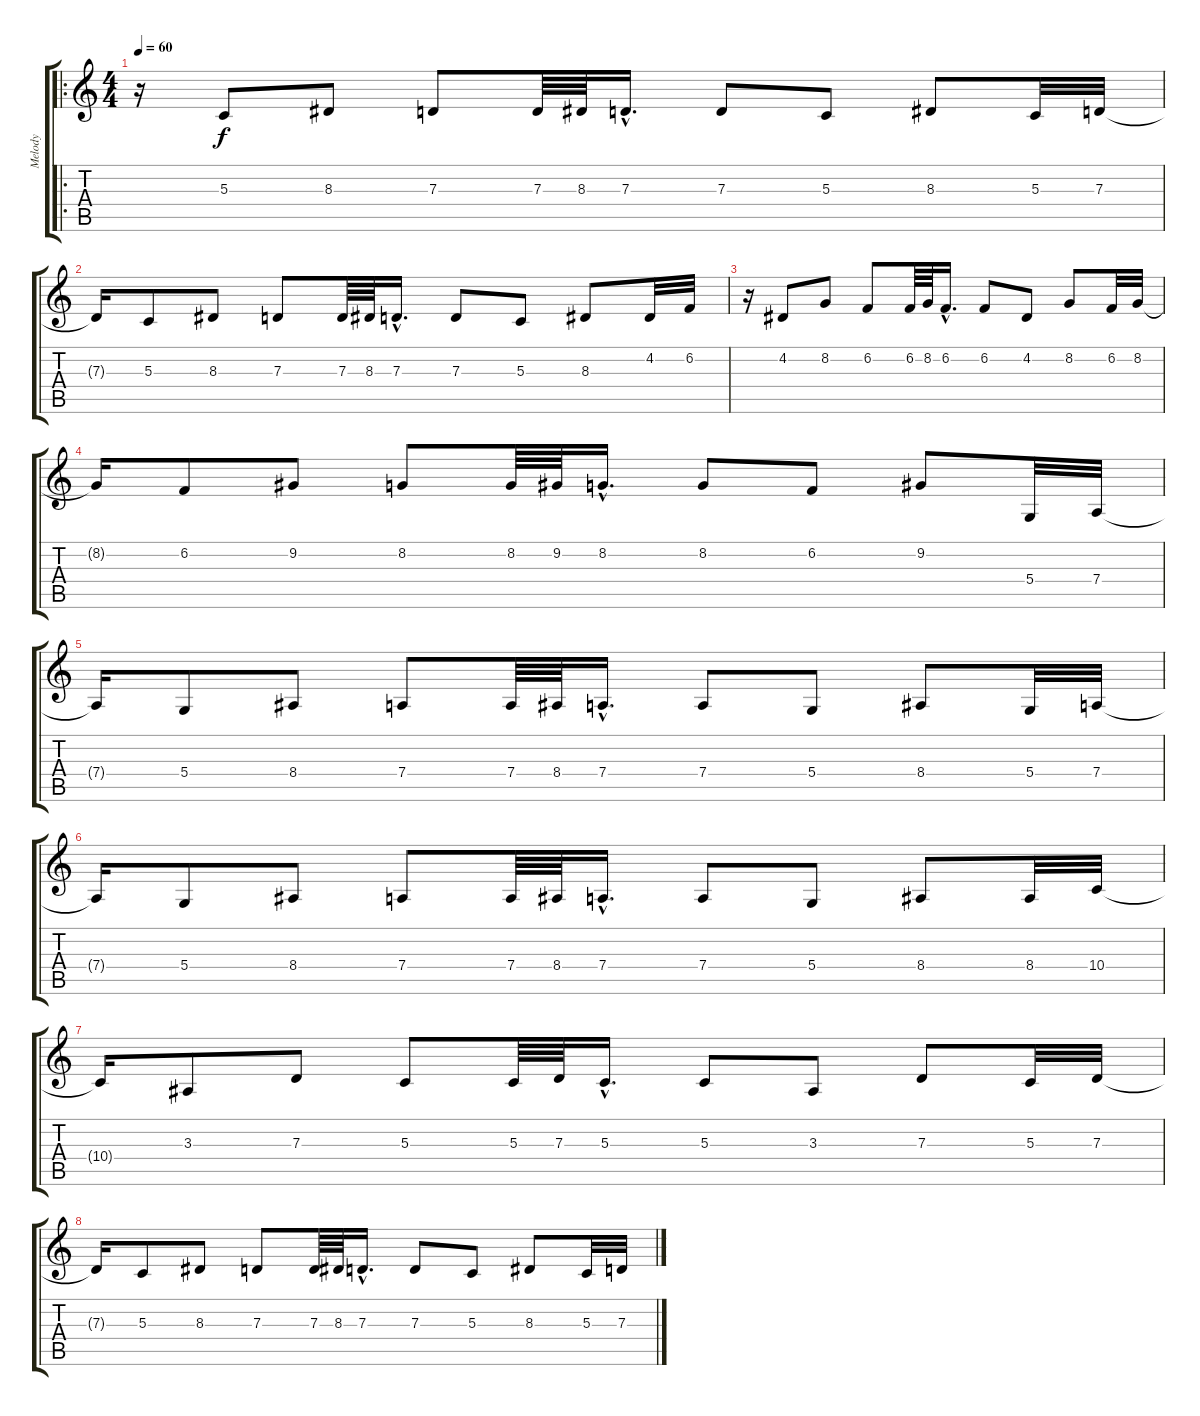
\track ("Melody" "Melody") {instrument clavinet}
\staff {score tabs}
\tuning (E4 B3 G3 D3 A2 E2) {hide}
\ro
\ts (4 4)
\tempo 60
\clef g2
\ks c
r.16{dy f instrument clavinet} 5.3.8 8.3.8 7.3.8 7.3.64 8.3.64 7.3{hac}.16{d} 7.3.8 5.3.8 8.3.8 5.3.32 7.3.32 |
7.3{t}.16 5.3.8 8.3.8 7.3.8 7.3.64 8.3.64 7.3{hac}.16{d} 7.3.8 5.3.8 8.3.8 4.2.32 6.2.32 |
r.16 4.2.8 8.2.8 6.2.8 6.2.64 8.2.64 6.2{hac}.16{d} 6.2.8 4.2.8 8.2.8 6.2.32 8.2.32 |
8.2{t}.16 6.2.8 9.2.8 8.2.8 8.2.64 9.2.64 8.2{hac}.16{d} 8.2.8 6.2.8 9.2.8 5.4.32 7.4.32 |
7.4{t}.16 5.4.8 8.4.8 7.4.8 7.4.64 8.4.64 7.4{hac}.16{d} 7.4.8 5.4.8 8.4.8 5.4.32 7.4.32 |
7.4{t}.16 5.4.8 8.4.8 7.4.8 7.4.64 8.4.64 7.4{hac}.16{d} 7.4.8 5.4.8 8.4.8 8.4.32 10.4.32 |
10.4{t}.16 3.3.8 7.3.8 5.3.8 5.3.64 7.3.64 5.3{hac}.16{d} 5.3.8 3.3.8 7.3.8 5.3.32 7.3.32 |
7.3{t}.16 5.3.8 8.3.8 7.3.8 7.3.64 8.3.64 7.3{hac}.16{d} 7.3.8 5.3.8 8.3.8 5.3.32 7.3.32
